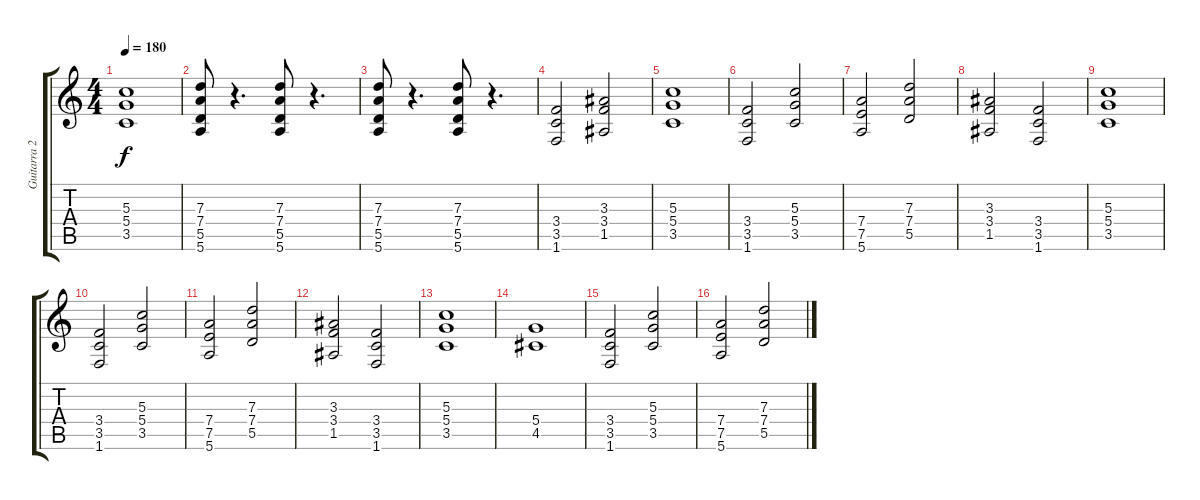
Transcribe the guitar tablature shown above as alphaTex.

\track ("Guitarra 2" "Guitarra 2") {instrument distortionguitar}
\staff {score tabs}
\tuning (E4 B3 G3 D3 A2 E2) {hide}
\ts (4 4)
\tempo 180
\clef g2
\ks c
(5.3 5.4 3.5).1{dy f} |
(7.3 7.4 5.5 5.6).8 r.4{d} (7.3 7.4 5.5 5.6).8 r.4{d} |
(7.3 7.4 5.5 5.6).8 r.4{d} (7.3 7.4 5.5 5.6).8 r.4{d} |
(3.4 3.5 1.6).2 (3.3 3.4 1.5).2 |
(5.3 5.4 3.5).1 |
(3.4 3.5 1.6).2 (5.3 5.4 3.5).2 |
(7.4 7.5 5.6).2 (7.3 7.4 5.5).2 |
(3.3 3.4 1.5).2 (3.4 3.5 1.6).2 |
(5.3 5.4 3.5).1 |
(3.4 3.5 1.6).2 (5.3 5.4 3.5).2 |
(7.4 7.5 5.6).2 (7.3 7.4 5.5).2 |
(3.3 3.4 1.5).2 (3.4 3.5 1.6).2 |
(5.3 5.4 3.5).1 |
(5.4 4.5).1 |
(3.4 3.5 1.6).2 (5.3 5.4 3.5).2 |
(7.4 7.5 5.6).2 (7.3 7.4 5.5).2
